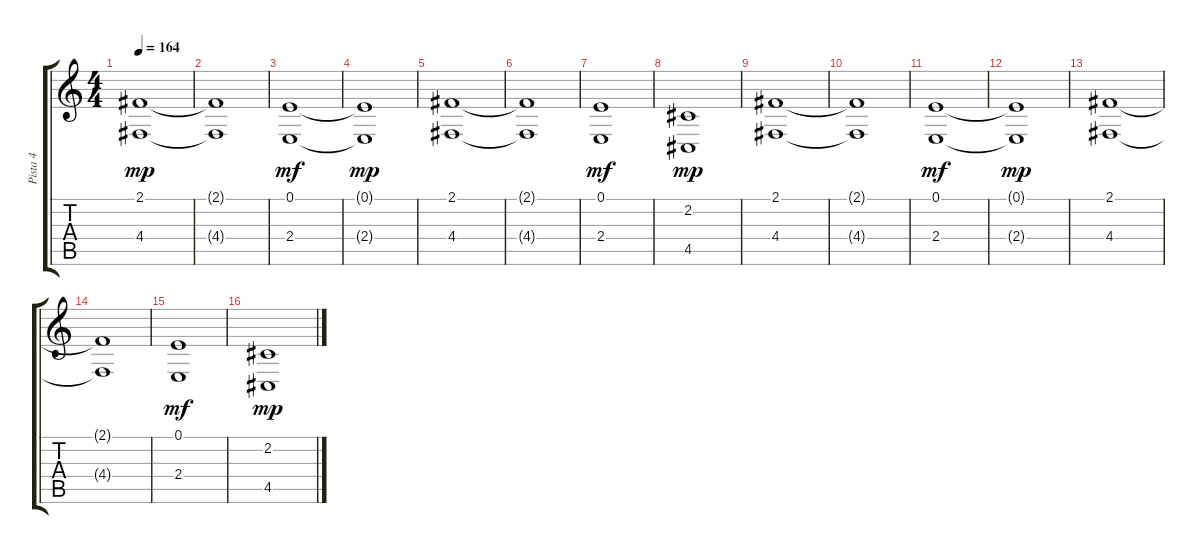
\track ("Pista 4" "Pista 4") {instrument drawbarorgan}
\staff {score tabs}
\tuning (E4 B3 G3 D3 A2 E2) {hide}
\ts (4 4)
\tempo 164
\clef g2
\ks c
(2.1 4.4).1{dy mp} |
(2.1{t} 4.4{t}).1 |
(0.1 2.4).1{dy mf} |
(0.1{t} 2.4{t}).1{dy mp} |
(2.1 4.4).1 |
(2.1{t} 4.4{t}).1 |
(0.1 2.4).1{dy mf} |
(2.2 4.5).1{dy mp} |
(2.1 4.4).1 |
(2.1{t} 4.4{t}).1 |
(0.1 2.4).1{dy mf} |
(0.1{t} 2.4{t}).1{dy mp} |
(2.1 4.4).1 |
(2.1{t} 4.4{t}).1 |
(0.1 2.4).1{dy mf} |
(2.2 4.5).1{dy mp}
